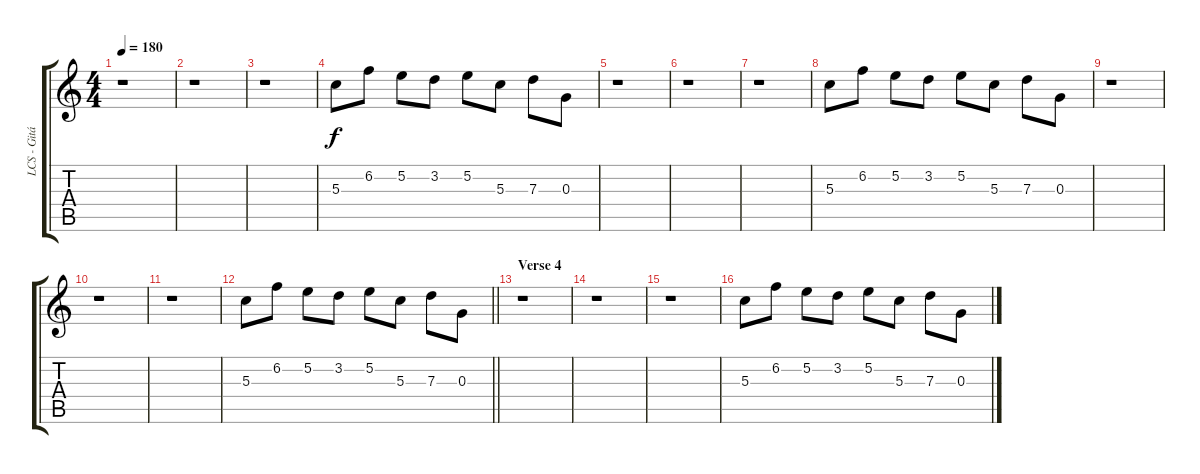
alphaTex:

\track ("LCS - Gitár 2" "LCS - Gitá") {instrument overdrivenguitar}
\staff {score tabs}
\tuning (E4 B3 G3 D3 A2 E2) {hide}
\ts (4 4)
\tempo 180
\clef g2
\ks c
r.1{dy f} |
r.1 |
r.1 |
5.3.8 6.2.8 5.2.8 3.2.8 5.2.8 5.3.8 7.3.8 0.3.8 |
r.1 |
r.1 |
r.1 |
5.3.8 6.2.8 5.2.8 3.2.8 5.2.8 5.3.8 7.3.8 0.3.8 |
r.1 |
r.1 |
r.1 |
\barLineRight lightlight
5.3.8 6.2.8 5.2.8 3.2.8 5.2.8 5.3.8 7.3.8 0.3.8 |
\section ("" "Verse 4")
r.1 |
r.1 |
r.1 |
5.3.8 6.2.8 5.2.8 3.2.8 5.2.8 5.3.8 7.3.8 0.3.8
